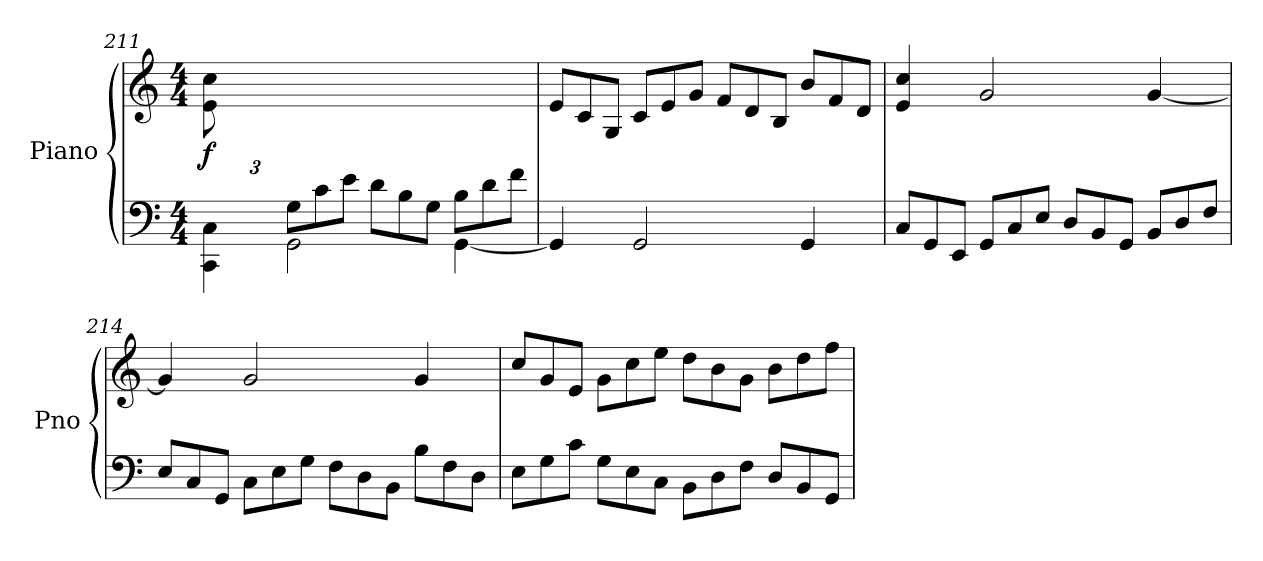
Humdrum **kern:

**kern	**kern	**dynam
*part1	*part1	*part1
*staff2	*staff1	*staff1/2
*I"Piano	*	*
*I'Pno	*	*
*clefF4	*clefG2	*
*k[]	*k[]	*
*M4/4	*M4/4	*
=211	=211	=211
*^	*	*
*	*	*Xtuplet	*
!	!	!	!LO:DY:b
12ryy	4CC\ 4C\	12e\ 12cc\L	f
12G/	.	12%11ryy	.
12E/J	.	.	.
*Xtuplet	*	*	*
12G\L	2GG\	.	.
12c\	.	.	.
12e\J	.	.	.
12d\L	.	.	.
12B\	.	.	.
12G\J	.	.	.
12B\L	[4GG\	.	.
12d\	.	.	.
12f\J	.	.	.
*v	*v	*	*
!!LO:LB:g=z
=212	=212	=212
4GG/]	12e/L	.
.	12c/	.
.	12G/J	.
2GG/	12c/L	.
.	12e/	.
.	12g/J	.
.	12f/L	.
.	12d/	.
.	12B/J	.
4GG/	12b/L	.
.	12f/	.
.	12d/J	.
=213	=213	=213
12C/L	4e/ 4cc/	.
12GG/	.	.
12EE/J	.	.
12GG/L	2g/	.
12C/	.	.
12E/J	.	.
12D/L	.	.
12BB/	.	.
12GG/J	.	.
12BB/L	[4g/	.
12D/	.	.
12F/J	.	.
=214	=214	=214
12E/L	4g/]	.
12C/	.	.
12GG/J	.	.
12C\L	2g/	.
12E\	.	.
12G\J	.	.
12F\L	.	.
12D\	.	.
12BB\J	.	.
12B\L	4g/	.
12F\	.	.
12D\J	.	.
=215	=215	=215
12E\L	12cc/L	.
12G\	12g/	.
12c\J	12e/J	.
12G\L	12g\L	.
12E\	12cc\	.
12C\J	12ee\J	.
12BB\L	12dd\L	.
12D\	12b\	.
12F\J	12g\J	.
12D/L	12b\L	.
12BB/	12dd\	.
12GG/J	12ff\J	.
=	=	=
*-	*-	*-
